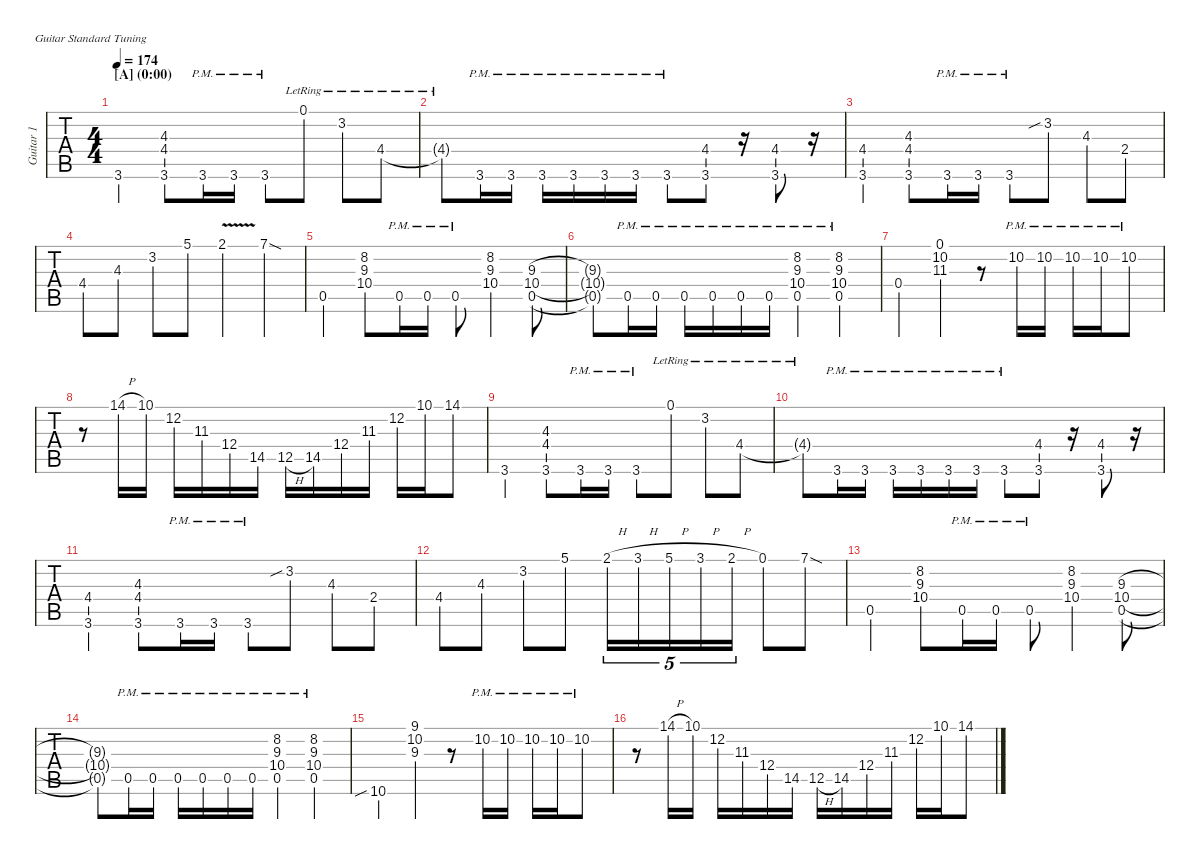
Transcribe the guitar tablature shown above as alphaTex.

\defaultSystemsLayout 4
\hideDynamics
\bracketExtendMode nobrackets
\multiTrackTrackNamePolicy allsystems
\firstSystemTrackNameMode fullname
\otherSystemsTrackNameMode fullname
\otherSystemsTrackNameOrientation horizontal
\track ("Guitar 1" "Guitar 1") {instrument distortionguitar}
\staff {tabs}
\tuning (E4 B3 G3 D3 A2 E2)
\ts (4 4)
\beaming (8 2 2 2 2)
\section ("A" "(0:00)")
\scale
1.00939
\tempo 174
\accidentals auto
\clef g2
\ottava regular
\simile none
\ks c
3.6.4{dy mf instrument distortionguitar} (4.3 4.4{acc #} 3.6).8 3.6{pm}.16 3.6{pm}.16 3.6{pm}.8 0.1{lr}.8 3.2{lr}.8 4.4{lr acc #}.8 |
\scale
0.99093 4.4{lr t acc #}.8 3.6{pm}.16 3.6{pm}.16 3.6{pm}.16 3.6{pm}.16 3.6{pm}.16 3.6{pm}.16 3.6{pm}.8 (4.4{acc #} 3.6).8 r.16 (4.4{acc #} 3.6).8 r.16 |
\scale
0.999677 (3.6 4.4{acc #}).4 (4.3 4.4{acc #} 3.6).8 3.6{pm}.16 3.6{pm}.16 3.6{pm}.8 3.2{sib}.8 4.3.8 2.4.8 |
\scale
1.00888 4.4{acc #}.8 4.3.8 3.2.8 5.1.8 2.1{v acc #}.4 7.1{sod}.4 |
\scale
0.991368 0.5.4 (8.2 9.3 10.4).8 0.5{pm}.16 0.5{pm}.16 0.5{pm}.8 (8.2 9.3 10.4).4 (9.3 0.5 10.4).8 |
\scale
0.999748 (9.3{t} 0.5{t} 10.4{t}).8 0.5{pm}.16 0.5{pm}.16 0.5{pm}.16 0.5{pm}.16 0.5{pm}.16 0.5{pm}.16 (8.2{st} 9.3{st} 10.4{st} 0.5{pm st}).4 (8.2{st} 9.3{st} 10.4{st} 0.5{pm st}).4 |
\scale
1.01014 0.4.4 (10.2 0.1 11.3{acc #}).4 r.8 10.2{pm}.16 10.2{pm}.16 10.2{pm}.16 10.2{pm}.16 10.2{pm}.8 |
\scale
0.9976 r.8 14.1{h acc #}.16 10.1.16 12.2.16 11.3{acc #}.16 12.4.16 14.5.16 12.5{h}.16 14.5.16 12.4.16 11.3{acc #}.16 12.2.16 10.1.16 14.1{st acc #}.8 |
\scale
0.992263 3.6.4 (4.3 4.4{acc #} 3.6).8 3.6{pm}.16 3.6{pm}.16 3.6{pm}.8 0.1{lr}.8 3.2{lr}.8 4.4{lr acc #}.8 |
\scale
1.01148 4.4{lr t acc #}.8 3.6{pm}.16 3.6{pm}.16 3.6{pm}.16 3.6{pm}.16 3.6{pm}.16 3.6{pm}.16 3.6{pm}.8 (4.4{acc #} 3.6).8 r.16 (4.4{acc #} 3.6).8 r.16 |
\scale
0.99181 (3.6 4.4{acc #}).4 (4.3 4.4{acc #} 3.6).8 3.6{pm}.16 3.6{pm}.16 3.6{pm}.8 3.2{sib}.8 4.3.8 2.4.8 |
\scale
0.996713 4.4{acc #}.8 4.3.8 3.2.8 5.1.8 2.1{h acc #}.16{tu (5 4)} 3.1{h}.16{tu (5 4)} 5.1{h}.16{tu (5 4)} 3.1{h}.16{tu (5 4)} 2.1{h acc #}.16{tu (5 4)} 0.1.8 7.1{sod}.8 |
\scale
1.01034 0.5.4 (9.3 10.4 8.2).8 0.5{pm}.16 0.5{pm}.16 0.5{pm}.8 (8.2 9.3 10.4).4 (9.3 10.4 0.5).8 |
\scale
1.00001 (9.3{t} 10.4{t} 0.5{t}).8 0.5{pm}.16 0.5{pm}.16 0.5{pm}.16 0.5{pm}.16 0.5{pm}.16 0.5{pm}.16 (8.2{st} 9.3{st} 10.4{st} 0.5{pm st}).4 (8.2{st} 9.3{st} 10.4{st} 0.5{pm st}).4 |
\scale
0.989651 10.6{sib}.4 (9.1{acc #} 10.2 9.3).4 r.8 10.2{pm}.16 10.2{pm}.16 10.2{pm}.16 10.2{pm}.16 10.2{pm}.8 |
\scale
1.5259 r.8 14.1{h acc #}.16 10.1.16 12.2.16 11.3{acc #}.16 12.4.16 14.5.16 12.5{h}.16 14.5.16 12.4.16 11.3{acc #}.16 12.2.16 10.1.16 14.1{st acc #}.8
